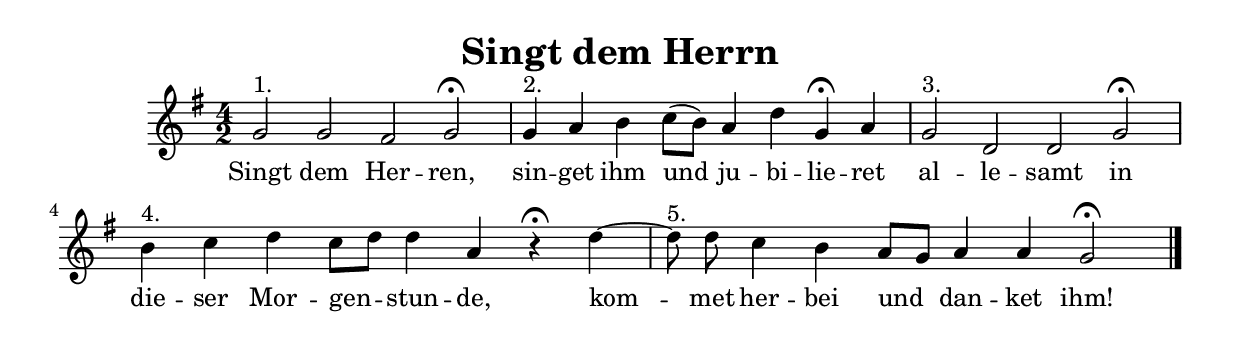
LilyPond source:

\include "deutsch.ly"

#(set! paper-alist (cons '("kindle" . (cons (* 210 mm) (* 130 mm))) paper-alist))
#(set-default-paper-size "kindle")

\pointAndClickOff

\header {
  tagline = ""
  title = "Singt dem Herrn"
}
\paper {
  top-margin = 5
}

\score {
 \new Staff {
  \time 4/2 \key g \major \autoBeamOff \relative g' {
   g2^"1." g fis g^\fermata |
   g4^"2." a h c8[( h]) a4 d g,^\fermata a |
   g2^"3." d d g^\fermata |
   h4^"4." c d c8[ d] d4 a r^\fermata d~ |
   d8^"5." d c4 h a8[ g] a4 a g2^\fermata | \bar "|."
  }
 }
 \addlyrics {
  Singt dem Her -- ren,
  sin -- get ihm und ju -- bi -- lie -- ret
  al -- le -- samt in
  die -- ser Mor -- gen -- stun -- de, kom --
  met her -- bei und dan -- ket ihm!
 }
}